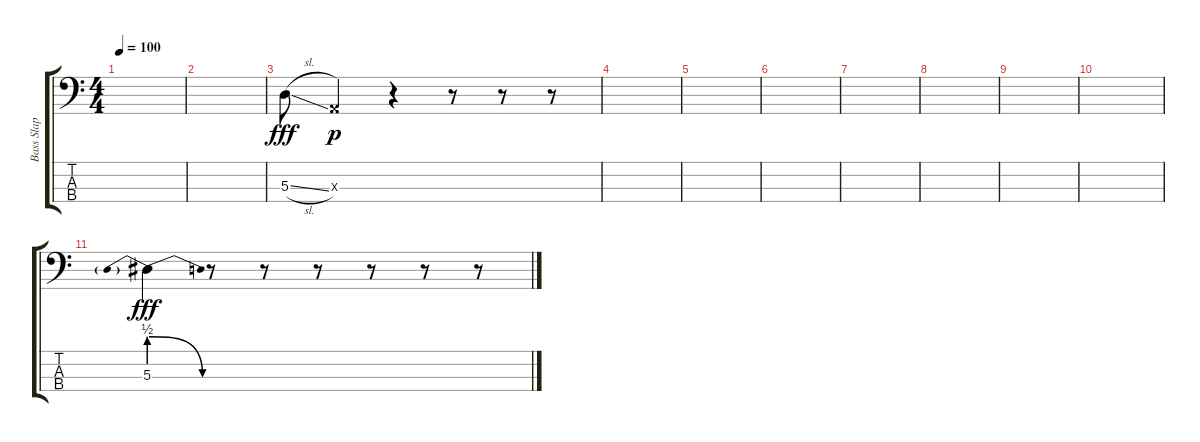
\track ("Bass Slap" "Bass Slap") {instrument slapbass1}
\staff {score tabs}
\tuning (G2 D2 A1 E1) {hide}
\ts (4 4)
\tempo 100
\clef f4
\ks c
|
|
5.3{sl}.8{dy fff} 0.3{x}.4{dy p} r.4 r.8 r.8 r.8 |
|
|
|
|
|
|
|
5.3{be (prebendrelease 0 2 60 0)}.4{dy fff} r.8 r.8 r.8 r.8 r.8 r.8
